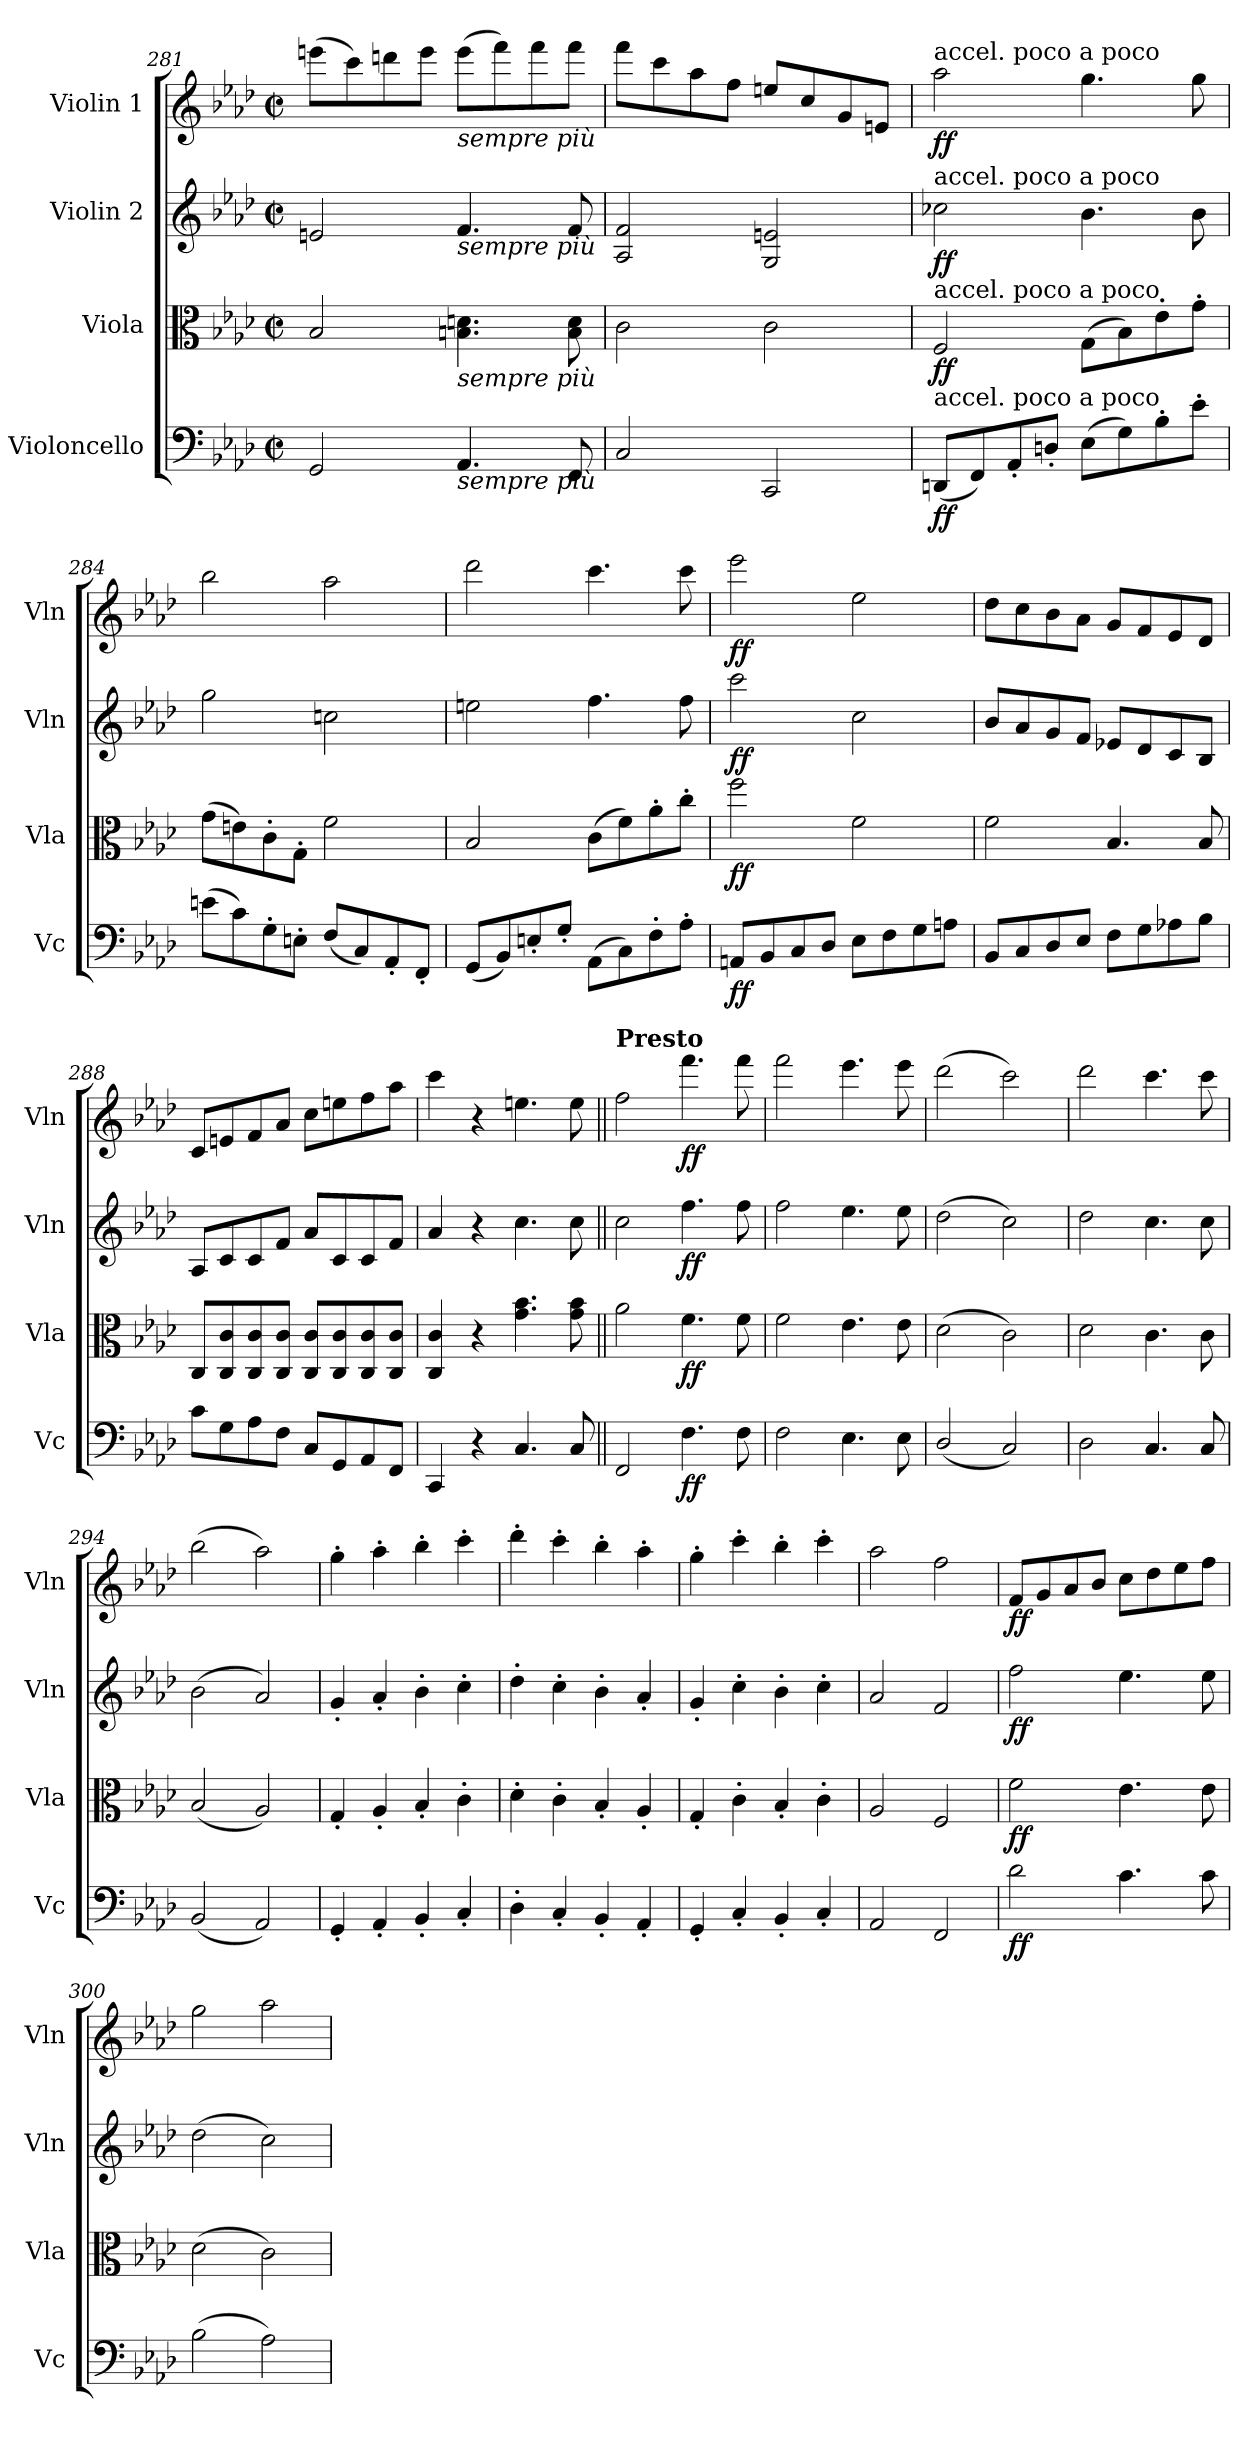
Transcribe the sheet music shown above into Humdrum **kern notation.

**kern	**dynam	**kern	**dynam	**kern	**dynam	**kern	**dynam
*part4	*part4	*part3	*part3	*part2	*part2	*part1	*part1
*staff4	*staff4	*staff3	*staff3	*staff2	*staff2	*staff1	*staff1
*I"Violoncello	*	*I"Viola	*	*I"Violin 2	*	*I"Violin 1	*
*I'Vc	*	*I'Vla	*	*I'Vln	*	*I'Vln	*
!!LO:LB:g=z
*clefF4	*	*clefC3	*	*clefG2	*	*clefG2	*
*k[b-e-a-d-]	*	*k[b-e-a-d-]	*	*k[b-e-a-d-]	*	*k[b-e-a-d-]	*
*M2/2	*	*M2/2	*	*M2/2	*	*M2/2	*
*met(c|)	*	*met(c|)	*	*met(c|)	*	*met(c|)	*
=281	=281	=281	=281	=281	=281	=281	=281
2GG/	.	2B-/	.	2en/	.	(8eeen\L	.
.	.	.	.	.	.	8ccc\)	.
.	.	.	.	.	.	8dddn\	.
.	.	.	.	.	.	8eee\J	.
!	!	!	!	!	!	!LO:TX:b:i:t=sempre più	!
!	!	!	!	!LO:TX:b:i:t=sempre più	!	!	!
!	!	!LO:TX:b:i:t=sempre più	!	!	!	!	!
!LO:TX:b:i:t=sempre più	!	!	!	!	!	!	!
4.AA-/	.	4.Bn\ 4.dn\	.	4.f/	.	(8eee\L	.
.	.	.	.	.	.	8fff\)	.
.	.	.	.	.	.	8fff\	.
8FF/	.	8B\ 8d\	.	8f/	.	8fff\J	.
=282	=282	=282	=282	=282	=282	=282	=282
2C/	.	2c\	.	2A-/ 2f/	.	8fff\L	.
.	.	.	.	.	.	8ccc\	.
.	.	.	.	.	.	8aa-\	.
.	.	.	.	.	.	8ff\J	.
2CC/	.	2c\	.	2G/ 2en/	.	8een/L	.
.	.	.	.	.	.	8cc/	.
.	.	.	.	.	.	8g/	.
.	.	.	.	.	.	8en/J	.
=283	=283	=283	=283	=283	=283	=283	=283
!	!	!	!	!	!	!LO:TX:a:t=accel.  poco a poco	!
!	!	!	!	!LO:TX:a:t=accel.  poco a poco	!	!	!
!	!	!LO:TX:a:t=accel.  poco a poco	!	!	!	!	!
!LO:TX:a:t=accel.  poco a poco	!	!	!	!	!	!	!
!	!LO:DY:b	!	!LO:DY:b	!	!LO:DY:b	!	!LO:DY:b
(8DDn/L	ff	2F/	ff	2cc-X\	ff	2aa-\	ff
8FF/)	.	.	.	.	.	.	.
8AA-'/	.	.	.	.	.	.	.
8Dn'/J	.	.	.	.	.	.	.
(8E-\L	.	(8G\L	.	4.b-\	.	4.gg\	.
8G\)	.	8B-\)	.	.	.	.	.
8B-'\	.	8e-'\	.	.	.	.	.
8e-'\J	.	8g'\J	.	8b-\	.	8gg\	.
=284	=284	=284	=284	=284	=284	=284	=284
(8en\L	.	(8g\L	.	2gg\	.	2bb-\	.
8c\)	.	8en\)	.	.	.	.	.
8G'\	.	8c'\	.	.	.	.	.
8En'\J	.	8G'\J	.	.	.	.	.
(8F/L	.	2f\	.	2ccn\	.	2aa-\	.
8C/)	.	.	.	.	.	.	.
8AA-'/	.	.	.	.	.	.	.
8FF'/J	.	.	.	.	.	.	.
=285	=285	=285	=285	=285	=285	=285	=285
(8GG/L	.	2B-/	.	2een\	.	2ddd-\	.
8BB-/)	.	.	.	.	.	.	.
8En'/	.	.	.	.	.	.	.
8G'/J	.	.	.	.	.	.	.
(8AA-\L	.	(8c\L	.	4.ff\	.	4.ccc\	.
8C\)	.	8f\)	.	.	.	.	.
8F'\	.	8a-'\	.	.	.	.	.
8A-'\J	.	8cc'\J	.	8ff\	.	8ccc\	.
!!LO:LB:g=z
=286	=286	=286	=286	=286	=286	=286	=286
!	!LO:DY:b	!	!LO:DY:b	!	!LO:DY:b	!	!LO:DY:b
8AAn/L	ff	2ff\	ff	2ccc\	ff	2eee-\	ff
8BB-/	.	.	.	.	.	.	.
8C/	.	.	.	.	.	.	.
8D-/J	.	.	.	.	.	.	.
8E-\L	.	2f\	.	2cc\	.	2ee-\	.
8F\	.	.	.	.	.	.	.
8G\	.	.	.	.	.	.	.
8An\J	.	.	.	.	.	.	.
=287	=287	=287	=287	=287	=287	=287	=287
8BB-/L	.	2f\	.	8b-/L	.	8dd-\L	.
8C/	.	.	.	8a-/	.	8cc\	.
8D-/	.	.	.	8g/	.	8b-\	.
8E-/J	.	.	.	8f/J	.	8a-\J	.
8F\L	.	4.B-/	.	8e-X/L	.	8g/L	.
8G\	.	.	.	8d-/	.	8f/	.
8A-X\	.	.	.	8c/	.	8e-/	.
8B-\J	.	8B-/	.	8B-/J	.	8d-/J	.
=288	=288	=288	=288	=288	=288	=288	=288
8c\L	.	8C/L	.	8A-/L	.	8c/L	.
8G\	.	8C/ 8c/	.	8c/	.	8en/	.
8A-\	.	8C/ 8c/	.	8c/	.	8f/	.
8F\J	.	8C/ 8c/J	.	8f/J	.	8a-/J	.
8C/L	.	8C/ 8c/L	.	8a-/L	.	8cc\L	.
8GG/	.	8C/ 8c/	.	8c/	.	8een\	.
8AA-/	.	8C/ 8c/	.	8c/	.	8ff\	.
8FF/J	.	8C/ 8c/J	.	8f/J	.	8aa-\J	.
=289	=289	=289	=289	=289	=289	=289	=289
4CC/	.	4C/ 4c/	.	4a-/	.	4ccc\	.
4r	.	4r	.	4r	.	4r	.
4.C/	.	4.g\ 4.b-\	.	4.cc\	.	4.een\	.
8C/	.	8g\ 8b-\	.	8cc\	.	8ee\	.
!!LO:LB:g=z
=290||	=290||	=290||	=290||	=290||	=290||	=290||	=290||
!	!	!	!	!	!	!LO:TX:a:B:t=Presto	!
2FF/	.	2a-\	.	2cc\	.	2ff\	.
!	!LO:DY:b	!	!LO:DY:b	!	!LO:DY:b	!	!LO:DY:b
4.F\	ff	4.f\	ff	4.ff\	ff	4.fff\	ff
8F\	.	8f\	.	8ff\	.	8fff\	.
=291	=291	=291	=291	=291	=291	=291	=291
2F\	.	2f\	.	2ff\	.	2fff\	.
4.E-\	.	4.e-\	.	4.ee-\	.	4.eee-\	.
8E-\	.	8e-\	.	8ee-\	.	8eee-\	.
=292	=292	=292	=292	=292	=292	=292	=292
(2D-/	.	(2d-\	.	(2dd-\	.	(2ddd-\	.
2C/)	.	2c\)	.	2cc\)	.	2ccc\)	.
=293	=293	=293	=293	=293	=293	=293	=293
2D-\	.	2d-\	.	2dd-\	.	2ddd-\	.
4.C/	.	4.c\	.	4.cc\	.	4.ccc\	.
8C/	.	8c\	.	8cc\	.	8ccc\	.
=294	=294	=294	=294	=294	=294	=294	=294
(2BB-/	.	(2B-/	.	(2b-\	.	(2bb-\	.
2AA-/)	.	2A-/)	.	2a-/)	.	2aa-\)	.
=295	=295	=295	=295	=295	=295	=295	=295
4GG'/	.	4G'/	.	4g'/	.	4gg'\	.
4AA-'/	.	4A-'/	.	4a-'/	.	4aa-'\	.
4BB-'/	.	4B-'/	.	4b-'\	.	4bb-'\	.
4C'/	.	4c'\	.	4cc'\	.	4ccc'\	.
=296	=296	=296	=296	=296	=296	=296	=296
4D-'\	.	4d-'\	.	4dd-'\	.	4ddd-'\	.
4C'/	.	4c'\	.	4cc'\	.	4ccc'\	.
4BB-'/	.	4B-'/	.	4b-'\	.	4bb-'\	.
4AA-'/	.	4A-'/	.	4a-'/	.	4aa-'\	.
=297	=297	=297	=297	=297	=297	=297	=297
4GG'/	.	4G'/	.	4g'/	.	4gg'\	.
4C'/	.	4c'\	.	4cc'\	.	4ccc'\	.
4BB-'/	.	4B-'/	.	4b-'\	.	4bb-'\	.
4C'/	.	4c'\	.	4cc'\	.	4ccc'\	.
=298	=298	=298	=298	=298	=298	=298	=298
2AA-/	.	2A-/	.	2a-/	.	2aa-\	.
2FF/	.	2F/	.	2f/	.	2ff\	.
=299	=299	=299	=299	=299	=299	=299	=299
!	!LO:DY:b	!	!LO:DY:b	!	!LO:DY:b	!	!LO:DY:b
2d-\	ff	2f\	ff	2ff\	ff	8f/L	ff
.	.	.	.	.	.	8g/	.
.	.	.	.	.	.	8a-/	.
.	.	.	.	.	.	8b-/J	.
4.c\	.	4.e-\	.	4.ee-\	.	8cc\L	.
.	.	.	.	.	.	8dd-\	.
.	.	.	.	.	.	8ee-\	.
8c\	.	8e-\	.	8ee-\	.	8ff\J	.
=300	=300	=300	=300	=300	=300	=300	=300
(2B-\	.	(2d-\	.	(2dd-\	.	2gg\	.
2A-\)	.	2c\)	.	2cc\)	.	2aa-\	.
=	=	=	=	=	=	=	=
*-	*-	*-	*-	*-	*-	*-	*-
